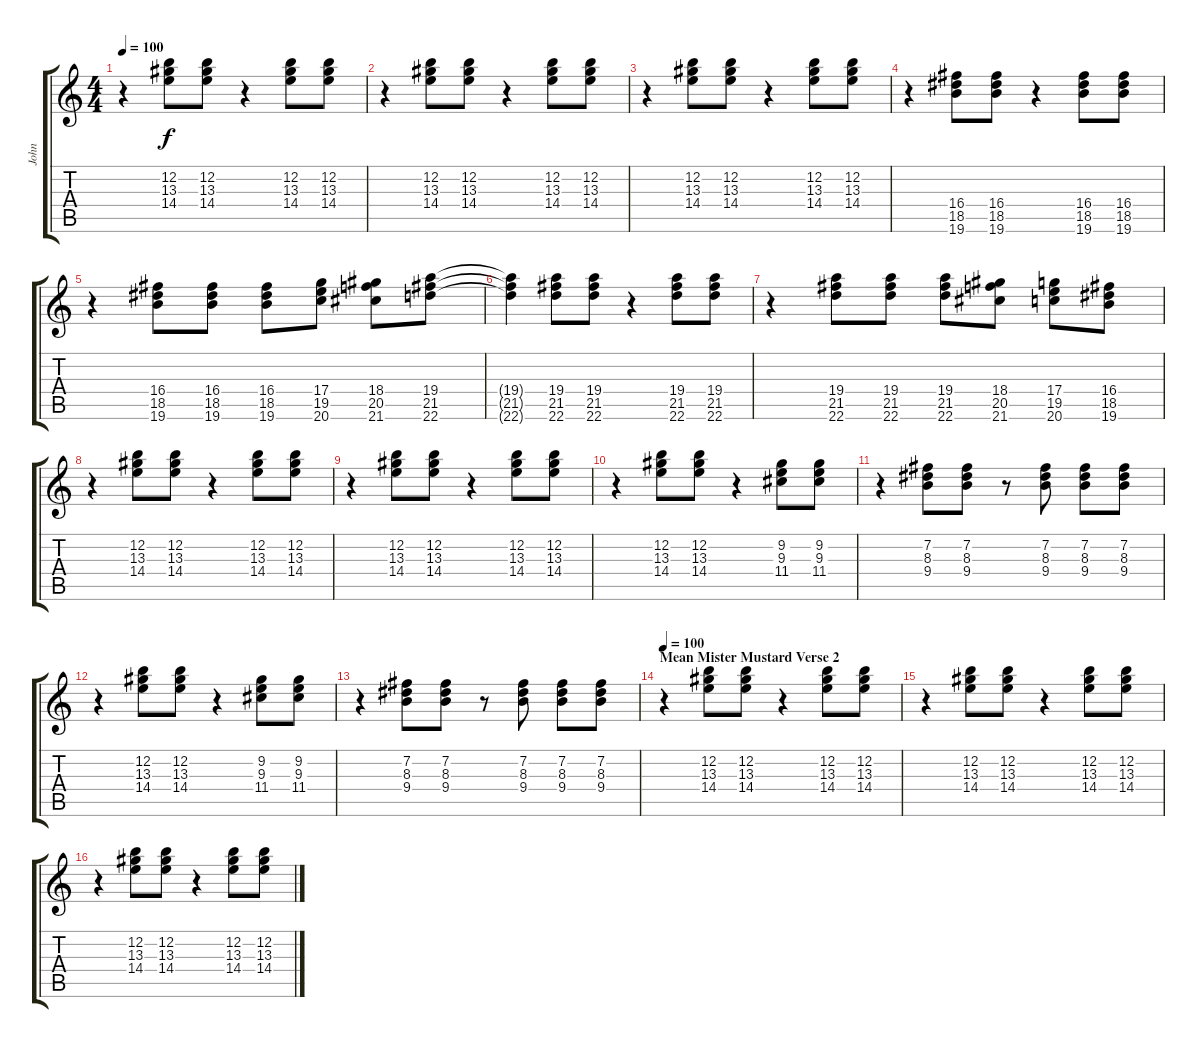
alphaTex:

\track ("John" "John") {instrument electricguitarjazz}
\staff {score tabs}
\tuning (E4 B3 G3 D3 A2 E2) {hide}
\ts (4 4)
\tempo 100
\clef g2
\ks c
r.4{dy f} (12.2 13.3 14.4).8 (12.2 13.3 14.4).8 r.4 (12.2 13.3 14.4).8 (12.2 13.3 14.4).8 |
r.4 (12.2 13.3 14.4).8 (12.2 13.3 14.4).8 r.4 (12.2 13.3 14.4).8 (12.2 13.3 14.4).8 |
r.4 (12.2 13.3 14.4).8 (12.2 13.3 14.4).8 r.4 (12.2 13.3 14.4).8 (12.2 13.3 14.4).8 |
r.4 (16.4 18.5 19.6).8 (16.4 18.5 19.6).8 r.4 (16.4 18.5 19.6).8 (16.4 18.5 19.6).8 |
r.4 (16.4 18.5 19.6).8 (16.4 18.5 19.6).8 (16.4 18.5 19.6).8 (17.4 19.5 20.6).8 (18.4 20.5 21.6).8 (19.4 21.5 22.6).8 |
(19.4{t} 21.5{t} 22.6{t}).4 (19.4 21.5 22.6).8 (19.4 21.5 22.6).8 r.4 (19.4 21.5 22.6).8 (19.4 21.5 22.6).8 |
r.4 (19.4 21.5 22.6).8 (19.4 21.5 22.6).8 (19.4 21.5 22.6).8 (18.4 20.5 21.6).8 (17.4 19.5 20.6).8 (16.4 18.5 19.6).8 |
r.4 (12.2 13.3 14.4).8 (12.2 13.3 14.4).8 r.4 (12.2 13.3 14.4).8 (12.2 13.3 14.4).8 |
r.4 (12.2 13.3 14.4).8 (12.2 13.3 14.4).8 r.4 (12.2 13.3 14.4).8 (12.2 13.3 14.4).8 |
r.4 (12.2 13.3 14.4).8 (12.2 13.3 14.4).8 r.4 (9.2 9.3 11.4).8 (9.2 9.3 11.4).8 |
r.4 (7.2 8.3 9.4).8 (7.2 8.3 9.4).8 r.8 (7.2 8.3 9.4).8 (7.2 8.3 9.4).8 (7.2 8.3 9.4).8 |
r.4 (12.2 13.3 14.4).8 (12.2 13.3 14.4).8 r.4 (9.2 9.3 11.4).8 (9.2 9.3 11.4).8 |
r.4 (7.2 8.3 9.4).8 (7.2 8.3 9.4).8 r.8 (7.2 8.3 9.4).8 (7.2 8.3 9.4).8 (7.2 8.3 9.4).8 |
\section ("" "Mean Mister Mustard Verse 2")
\tempo 100
r.4{volume 11 instrument brightacousticpiano} (12.2 13.3 14.4).8 (12.2 13.3 14.4).8 r.4 (12.2 13.3 14.4).8 (12.2 13.3 14.4).8 |
r.4 (12.2 13.3 14.4).8 (12.2 13.3 14.4).8 r.4 (12.2 13.3 14.4).8 (12.2 13.3 14.4).8 |
r.4 (12.2 13.3 14.4).8 (12.2 13.3 14.4).8 r.4 (12.2 13.3 14.4).8 (12.2 13.3 14.4).8
